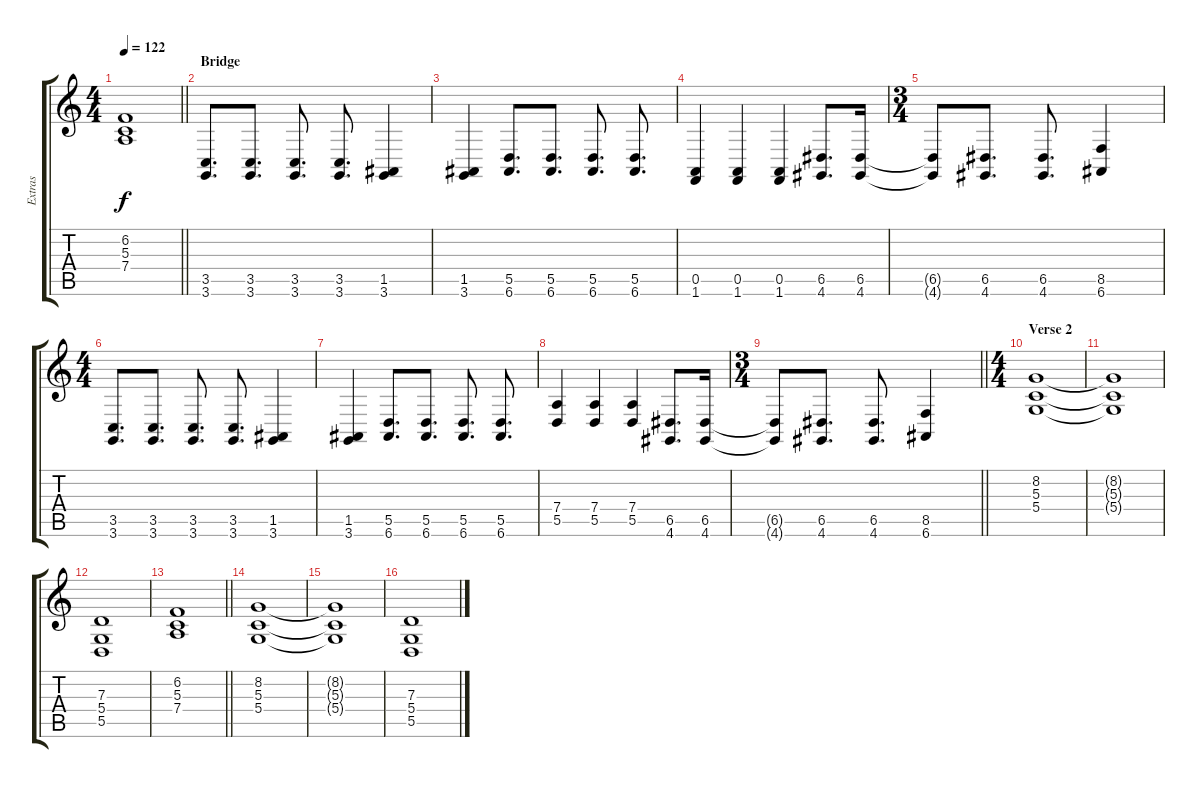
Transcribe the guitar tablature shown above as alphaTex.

\track ("Extras" "Extras") {instrument fx7echoes}
\staff {score tabs}
\tuning (E4 B3 G3 D3 A2 E2) {hide}
\ts (4 4)
\tempo 122
\clef g2
\barLineRight lightlight
\ks c
(6.2 5.3 7.4).1{dy f} |
\section ("" "Bridge")
(3.5 3.6).8{d volume 9 balance 0 instrument overdrivenguitar} (3.5 3.6).8{d} (3.5 3.6).8{d} (3.5 3.6).8{d} (1.5 3.6).4 |
(1.5 3.6).4 (5.5 6.6).8{d} (5.5 6.6).8{d} (5.5 6.6).8{d} (5.5 6.6).8{d} |
(0.5 1.6).4 (0.5 1.6).4 (0.5 1.6).4 (6.5 4.6).8{d} (6.5 4.6).16 |
\ts (3 4)
(6.5{t} 4.6{t}).8 (6.5 4.6).8{d} (6.5 4.6).8{d} (8.5 6.6).4 |
\ts (4 4)
(3.5 3.6).8{d} (3.5 3.6).8{d} (3.5 3.6).8{d} (3.5 3.6).8{d} (1.5 3.6).4 |
(1.5 3.6).4 (5.5 6.6).8{d} (5.5 6.6).8{d} (5.5 6.6).8{d} (5.5 6.6).8{d} |
(7.4 5.5).4 (7.4 5.5).4 (7.4 5.5).4 (6.5 4.6).8{d} (6.5 4.6).16 |
\ts (3 4)
\barLineRight lightlight
(6.5{t} 4.6{t}).8 (6.5 4.6).8{d} (6.5 4.6).8{d} (8.5 6.6).4 |
\ts (4 4)
\section ("" "Verse 2")
(8.2 5.3 5.4).1{balance 8 instrument fx7echoes} |
(8.2{t} 5.3{t} 5.4{t}).1 |
(7.3 5.4 5.5).1 |
\barLineRight lightlight
(6.2 5.3 7.4).1 |
(8.2 5.3 5.4).1 |
(8.2{t} 5.3{t} 5.4{t}).1 |
(7.3 5.4 5.5).1
